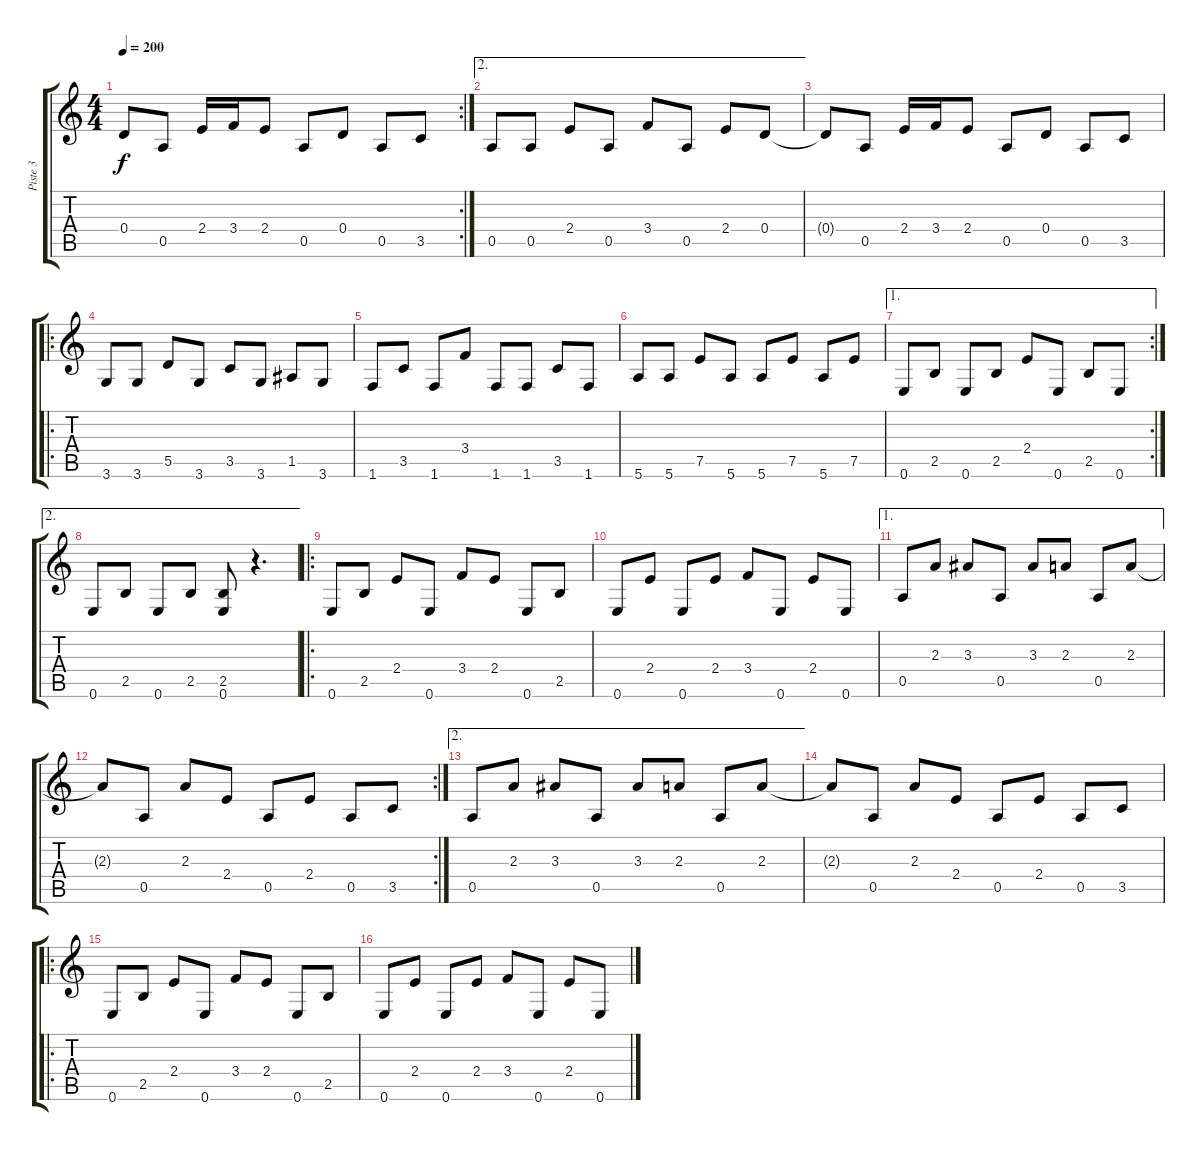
\track ("Piste 3" "Piste 3") {instrument distortionguitar}
\staff {score tabs}
\tuning (E4 B3 G3 D3 A2 E2) {hide}
\rc 2
\ts (4 4)
\tempo 200
\clef g2
\ks c
0.4{t}.8{dy f} 0.5.8 2.4.16 3.4.16 2.4.8 0.5.8 0.4.8 0.5.8 3.5.8 |
\ae 2
0.5.8 0.5.8 2.4.8 0.5.8 3.4.8 0.5.8 2.4.8 0.4.8 |
0.4{t}.8 0.5.8 2.4.16 3.4.16 2.4.8 0.5.8 0.4.8 0.5.8 3.5.8 |
\ro
3.6.8 3.6.8 5.5.8 3.6.8 3.5.8 3.6.8 1.5.8 3.6.8 |
1.6.8 3.5.8 1.6.8 3.4.8 1.6.8 1.6.8 3.5.8 1.6.8 |
5.6.8 5.6.8 7.5.8 5.6.8 5.6.8 7.5.8 5.6.8 7.5.8 |
\ae 1
\rc 2
0.6.8 2.5.8 0.6.8 2.5.8 2.4.8 0.6.8 2.5.8 0.6.8 |
\ae 2
0.6.8 2.5.8 0.6.8 2.5.8 (2.5 0.6).8 r.4{d} |
\ro
0.6.8 2.5.8 2.4.8 0.6.8 3.4.8 2.4.8 0.6.8 2.5.8 |
0.6.8 2.4.8 0.6.8 2.4.8 3.4.8 0.6.8 2.4.8 0.6.8 |
\ae 1
0.5.8 2.3.8 3.3.8 0.5.8 3.3.8 2.3.8 0.5.8 2.3.8 |
\rc 2
2.3{t}.8 0.5.8 2.3.8 2.4.8 0.5.8 2.4.8 0.5.8 3.5.8 |
\ae 2
0.5.8 2.3.8 3.3.8 0.5.8 3.3.8 2.3.8 0.5.8 2.3.8 |
2.3{t}.8 0.5.8 2.3.8 2.4.8 0.5.8 2.4.8 0.5.8 3.5.8 |
\ro
0.6.8 2.5.8 2.4.8 0.6.8 3.4.8 2.4.8 0.6.8 2.5.8 |
0.6.8 2.4.8 0.6.8 2.4.8 3.4.8 0.6.8 2.4.8 0.6.8
